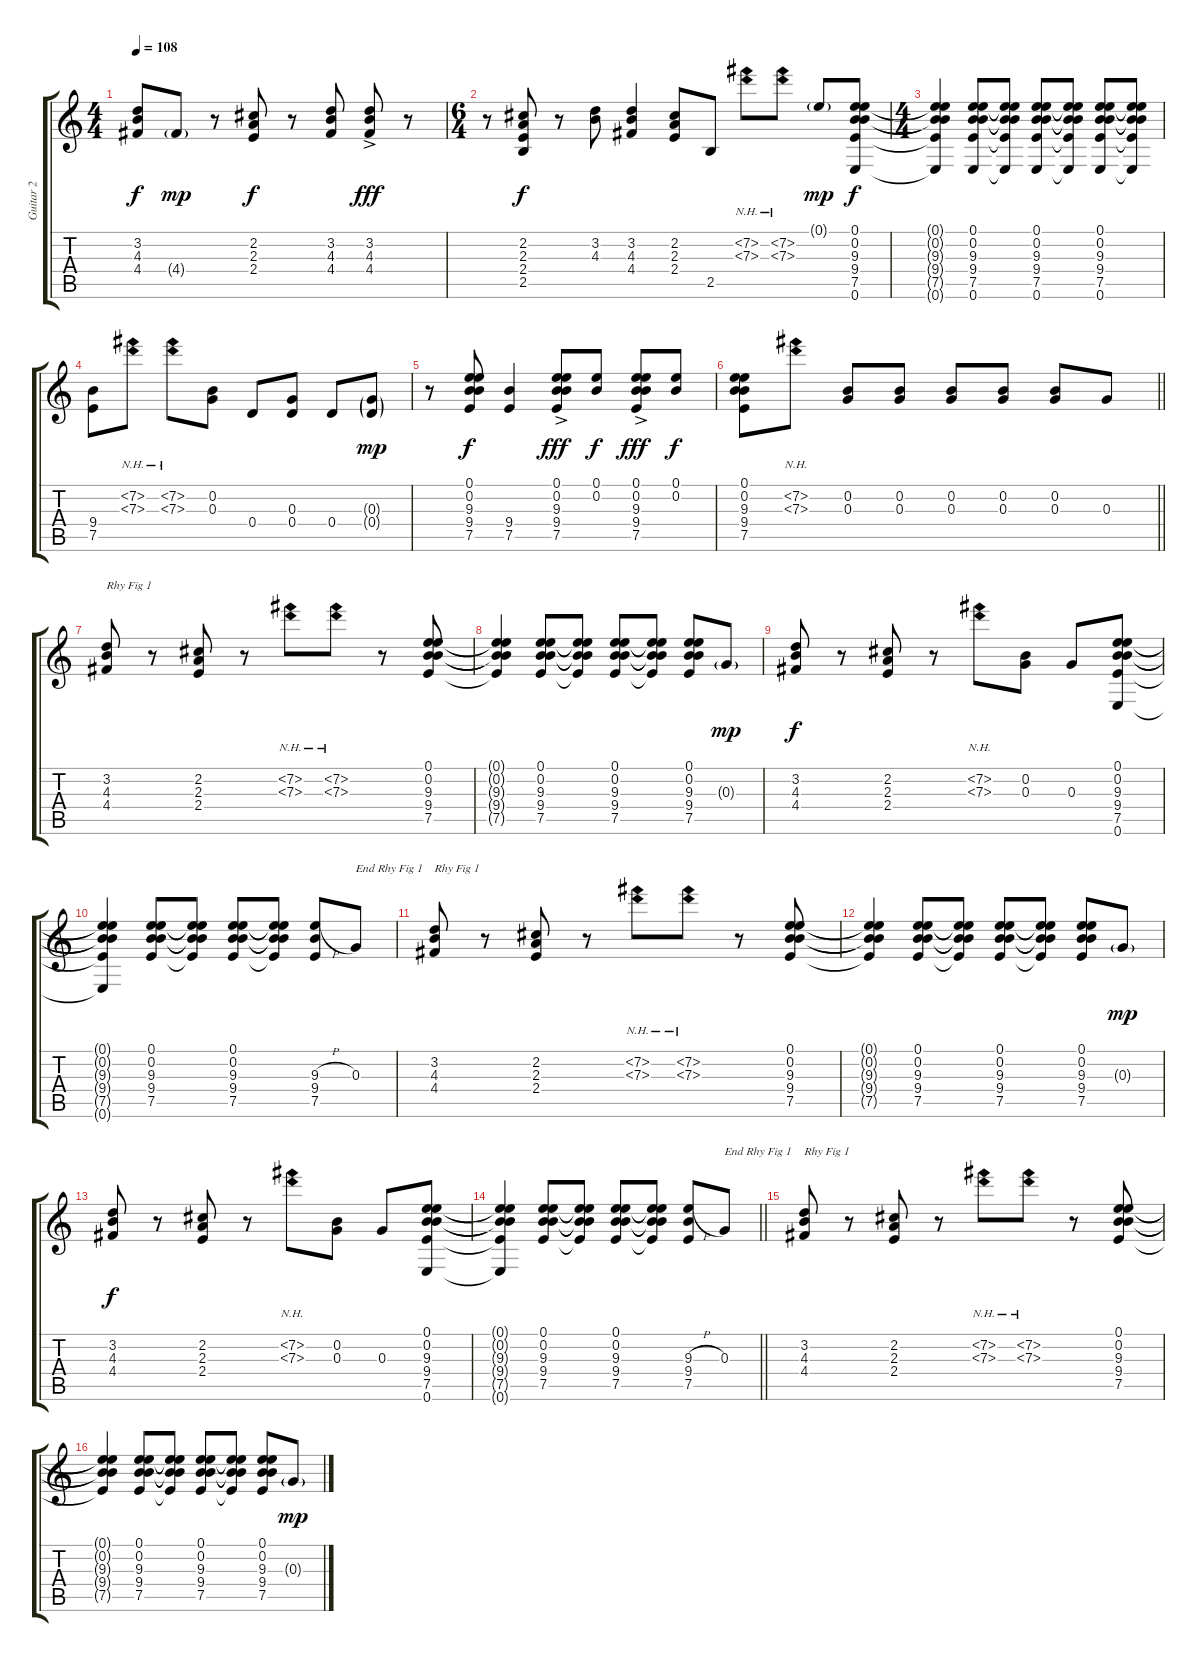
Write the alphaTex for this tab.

\track ("Guitar 2" "Guitar 2") {instrument electricguitarclean}
\staff {score tabs}
\tuning (E4 B3 G3 D3 A2 E2) {hide}
\ts (4 4)
\tempo 108
\clef g2
\ks c
(3.2 4.3 4.4).8{dy f} 4.4{g}.8{dy mp} r.8 (2.2 2.3 2.4).8{dy f} r.8 (3.2 4.3 4.4).8 (3.2{ac} 4.3{ac} 4.4{ac}).8{dy fff} r.8 |
\ts (6 4)
r.8 (2.2 2.3 2.4 2.5).8{dy f} r.8 (3.2 4.3).8 (3.2 4.3 4.4).4 (2.2 2.3 2.4).8 2.5.8 (7.2{nh} 7.3{nh}).8 (7.2{nh} 7.3{nh}).8 0.1{g}.8{dy mp} (0.1 0.2 9.3 9.4 7.5 0.6).8{dy f} |
\ts (4 4)
(0.1{t} 0.2{t} 9.3{t} 9.4{t} 7.5{t} 0.6{t}).4 (0.1 0.2 9.3 9.4 7.5 0.6).8 (0.1{t} 0.2{t} 9.3{t} 9.4{t} 7.5{t} 0.6{t}).8 (0.1 0.2 9.3 9.4 7.5 0.6).8 (0.1{t} 0.2{t} 9.3{t} 9.4{t} 7.5{t} 0.6{t}).8 (0.1 0.2 9.3 9.4 7.5 0.6).8 (0.1{t} 0.2{t} 9.3{t} 9.4{t} 7.5{t} 0.6{t}).8 |
(9.4 7.5).8 (7.2{nh} 7.3{nh}).8 (7.2{nh} 7.3{nh}).8 (0.2 0.3).8 0.4.8 (0.3 0.4).8 0.4.8 (0.3{g} 0.4{g}).8{dy mp} |
r.8 (0.1 0.2 9.3 9.4 7.5).8{dy f} (9.4 7.5).4 (0.1{ac} 0.2{ac} 9.3{ac} 9.4{ac} 7.5{ac}).8{dy fff} (0.1 0.2).8{dy f} (0.1{ac} 0.2{ac} 9.3{ac} 9.4{ac} 7.5{ac}).8{dy fff} (0.1 0.2).8{dy f} |
\barLineRight lightlight
(0.1 0.2 9.3 9.4 7.5).8 (7.2{nh} 7.3{nh}).8 (0.2 0.3).8 (0.2 0.3).8 (0.2 0.3).8 (0.2 0.3).8 (0.2 0.3).8 0.3.8 |
(3.2 4.3 4.4).8{txt "Rhy Fig 1"} r.8 (2.2 2.3 2.4).8 r.8 (7.2{nh} 7.3{nh}).8 (7.2{nh} 7.3{nh}).8 r.8 (0.1 0.2 9.3 9.4 7.5).8 |
(0.1{t} 0.2{t} 9.3{t} 9.4{t} 7.5{t}).4 (0.1 0.2 9.3 9.4 7.5).8 (0.1{t} 0.2{t} 9.3{t} 9.4{t} 7.5{t}).8 (0.1 0.2 9.3 9.4 7.5).8 (0.1{t} 0.2{t} 9.3{t} 9.4{t} 7.5{t}).8 (0.1 0.2 9.3 9.4 7.5).8 0.3{g}.8{dy mp} |
(3.2 4.3 4.4).8{dy f} r.8 (2.2 2.3 2.4).8 r.8 (7.2{nh} 7.3{nh}).8 (0.2 0.3).8 0.3.8 (0.1 0.2 9.3 9.4 7.5 0.6).8 |
(0.1{t} 0.2{t} 9.3{t} 9.4{t} 7.5{t} 0.6{t}).4 (0.1 0.2 9.3 9.4 7.5).8 (0.1{t} 0.2{t} 9.3{t} 9.4{t} 7.5{t}).8 (0.1 0.2 9.3 9.4 7.5).8 (0.1{t} 0.2{t} 9.3{t} 9.4{t} 7.5{t}).8 (9.3{h} 9.4 7.5).8 0.3.8{txt "End Rhy Fig 1"} |
(3.2 4.3 4.4).8{txt "Rhy Fig 1"} r.8 (2.2 2.3 2.4).8 r.8 (7.2{nh} 7.3{nh}).8 (7.2{nh} 7.3{nh}).8 r.8 (0.1 0.2 9.3 9.4 7.5).8 |
(0.1{t} 0.2{t} 9.3{t} 9.4{t} 7.5{t}).4 (0.1 0.2 9.3 9.4 7.5).8 (0.1{t} 0.2{t} 9.3{t} 9.4{t} 7.5{t}).8 (0.1 0.2 9.3 9.4 7.5).8 (0.1{t} 0.2{t} 9.3{t} 9.4{t} 7.5{t}).8 (0.1 0.2 9.3 9.4 7.5).8 0.3{g}.8{dy mp} |
(3.2 4.3 4.4).8{dy f} r.8 (2.2 2.3 2.4).8 r.8 (7.2{nh} 7.3{nh}).8 (0.2 0.3).8 0.3.8 (0.1 0.2 9.3 9.4 7.5 0.6).8 |
\barLineRight lightlight
(0.1{t} 0.2{t} 9.3{t} 9.4{t} 7.5{t} 0.6{t}).4 (0.1 0.2 9.3 9.4 7.5).8 (0.1{t} 0.2{t} 9.3{t} 9.4{t} 7.5{t}).8 (0.1 0.2 9.3 9.4 7.5).8 (0.1{t} 0.2{t} 9.3{t} 9.4{t} 7.5{t}).8 (9.3{h} 9.4 7.5).8 0.3.8{txt "End Rhy Fig 1"} |
(3.2 4.3 4.4).8{txt "Rhy Fig 1"} r.8 (2.2 2.3 2.4).8 r.8 (7.2{nh} 7.3{nh}).8 (7.2{nh} 7.3{nh}).8 r.8 (0.1 0.2 9.3 9.4 7.5).8 |
(0.1{t} 0.2{t} 9.3{t} 9.4{t} 7.5{t}).4 (0.1 0.2 9.3 9.4 7.5).8 (0.1{t} 0.2{t} 9.3{t} 9.4{t} 7.5{t}).8 (0.1 0.2 9.3 9.4 7.5).8 (0.1{t} 0.2{t} 9.3{t} 9.4{t} 7.5{t}).8 (0.1 0.2 9.3 9.4 7.5).8 0.3{g}.8{dy mp}
